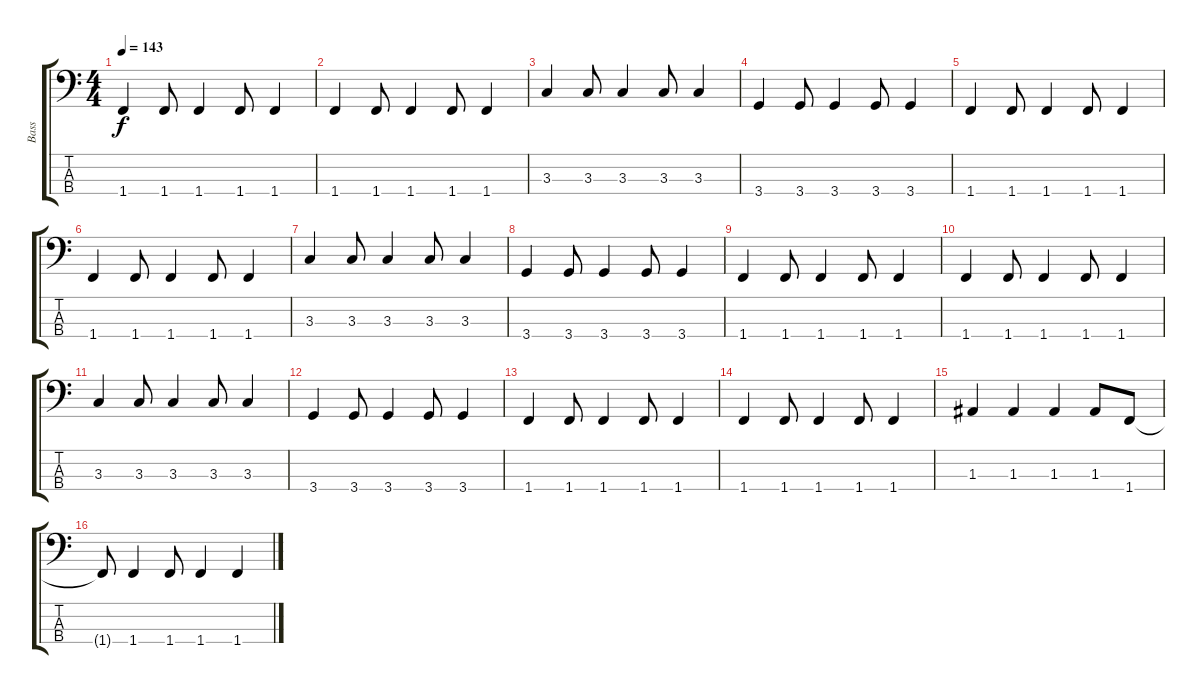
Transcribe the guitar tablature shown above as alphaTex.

\track ("Bass" "Bass") {instrument electricbasspick}
\staff {score tabs}
\tuning (G2 D2 A1 E1) {hide}
\ts (4 4)
\tempo 143
\clef f4
\ks c
1.4.4{dy f} 1.4.8 1.4.4 1.4.8 1.4.4 |
1.4.4 1.4.8 1.4.4 1.4.8 1.4.4 |
3.3.4 3.3.8 3.3.4 3.3.8 3.3.4 |
3.4.4 3.4.8 3.4.4 3.4.8 3.4.4 |
1.4.4 1.4.8 1.4.4 1.4.8 1.4.4 |
1.4.4 1.4.8 1.4.4 1.4.8 1.4.4 |
3.3.4 3.3.8 3.3.4 3.3.8 3.3.4 |
3.4.4 3.4.8 3.4.4 3.4.8 3.4.4 |
1.4.4 1.4.8 1.4.4 1.4.8 1.4.4 |
1.4.4 1.4.8 1.4.4 1.4.8 1.4.4 |
3.3.4 3.3.8 3.3.4 3.3.8 3.3.4 |
3.4.4 3.4.8 3.4.4 3.4.8 3.4.4 |
1.4.4 1.4.8 1.4.4 1.4.8 1.4.4 |
1.4.4 1.4.8 1.4.4 1.4.8 1.4.4 |
1.3.4 1.3.4 1.3.4 1.3.8 1.4.8 |
1.4{t}.8 1.4.4 1.4.8 1.4.4 1.4.4
